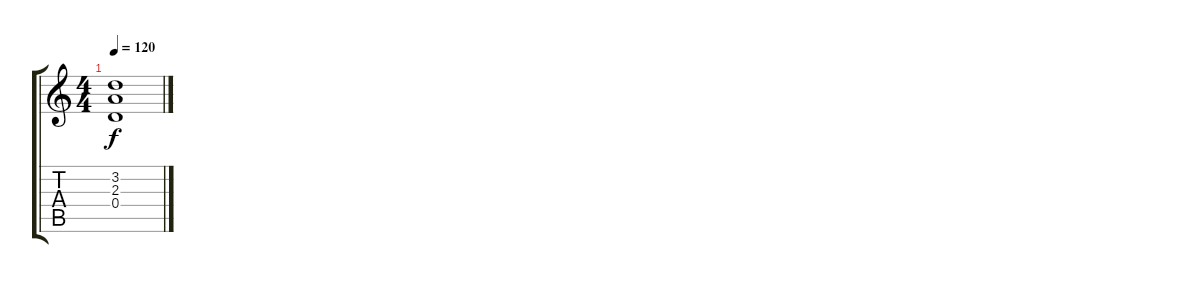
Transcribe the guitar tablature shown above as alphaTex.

\track "" {instrument acousticguitarnylon}
\staff {score tabs}
\tuning (E4 B3 G3 D3 A2 E2) {hide}
\ts (4 4)
\tempo 120
\clef g2
\ks c
(3.2 2.3 0.4).1{dy f}
